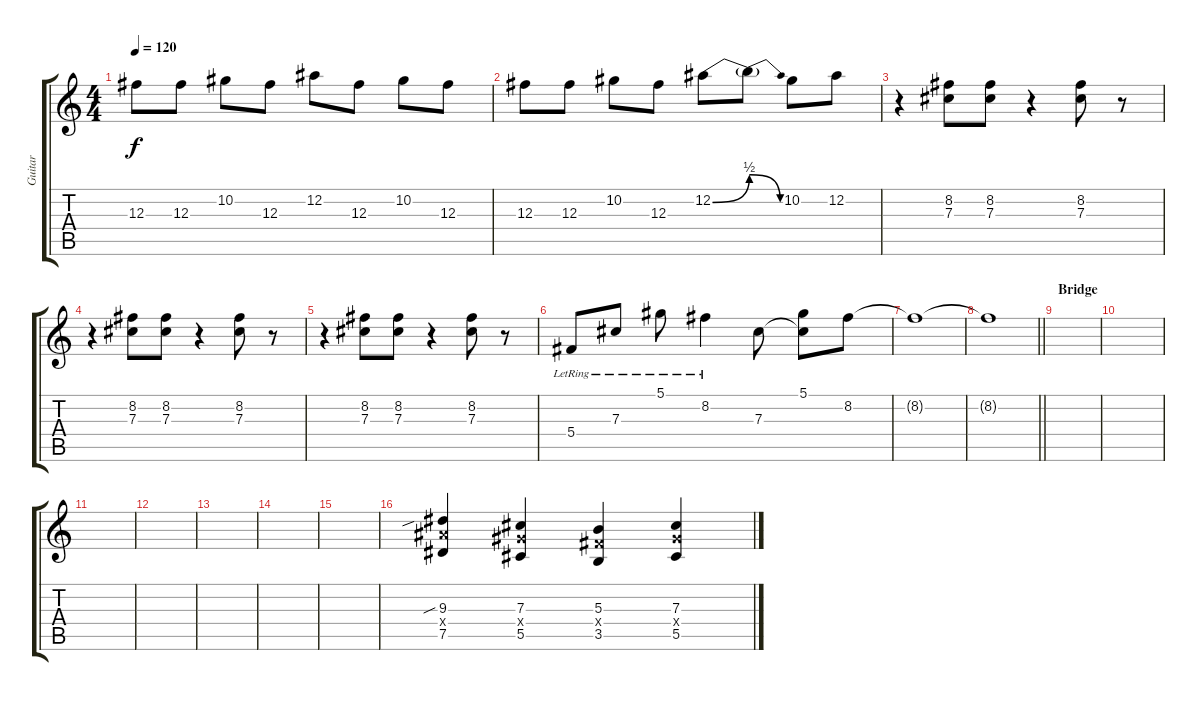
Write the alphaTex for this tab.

\track ("Guitar" "Guitar") {instrument distortionguitar}
\staff {score tabs}
\tuning (Eb4 Bb3 Gb3 Db3 Ab2 Eb2) {hide}
\ts (4 4)
\tempo 120
\clef g2
\ks c
12.3.8{dy f} 12.3.8 10.2.8 12.3.8 12.2.8 12.3.8 10.2.8 12.3.8 |
12.3.8 12.3.8 10.2.8 12.3.8 12.2{be (bend 0 0 60 2)}.8 12.2{be (release 0 2 60 0) t}.8 10.2.8 12.2.8 |
r.4 (8.2 7.3).8 (8.2 7.3).8 r.4 (8.2 7.3).8 r.8 |
r.4 (8.2 7.3).8 (8.2 7.3).8 r.4 (8.2 7.3).8 r.8 |
r.4 (8.2 7.3).8 (8.2 7.3).8 r.4 (8.2 7.3).8 r.8 |
5.4{lr}.8 7.3{lr}.8 5.1{lr}.8 8.2{lr}.4 7.3.8 (5.1 7.3{t}).8 8.2.8 |
8.2{t}.1 |
\barLineRight lightlight
8.2{t}.1 |
\section ("" "Bridge")
|
|
|
|
|
|
|
(9.3{sib} 9.4{x} 7.5).4 (7.3 7.4{x} 5.5).4 (5.3 5.4{x} 3.5).4 (7.3 7.4{x} 5.5).4
